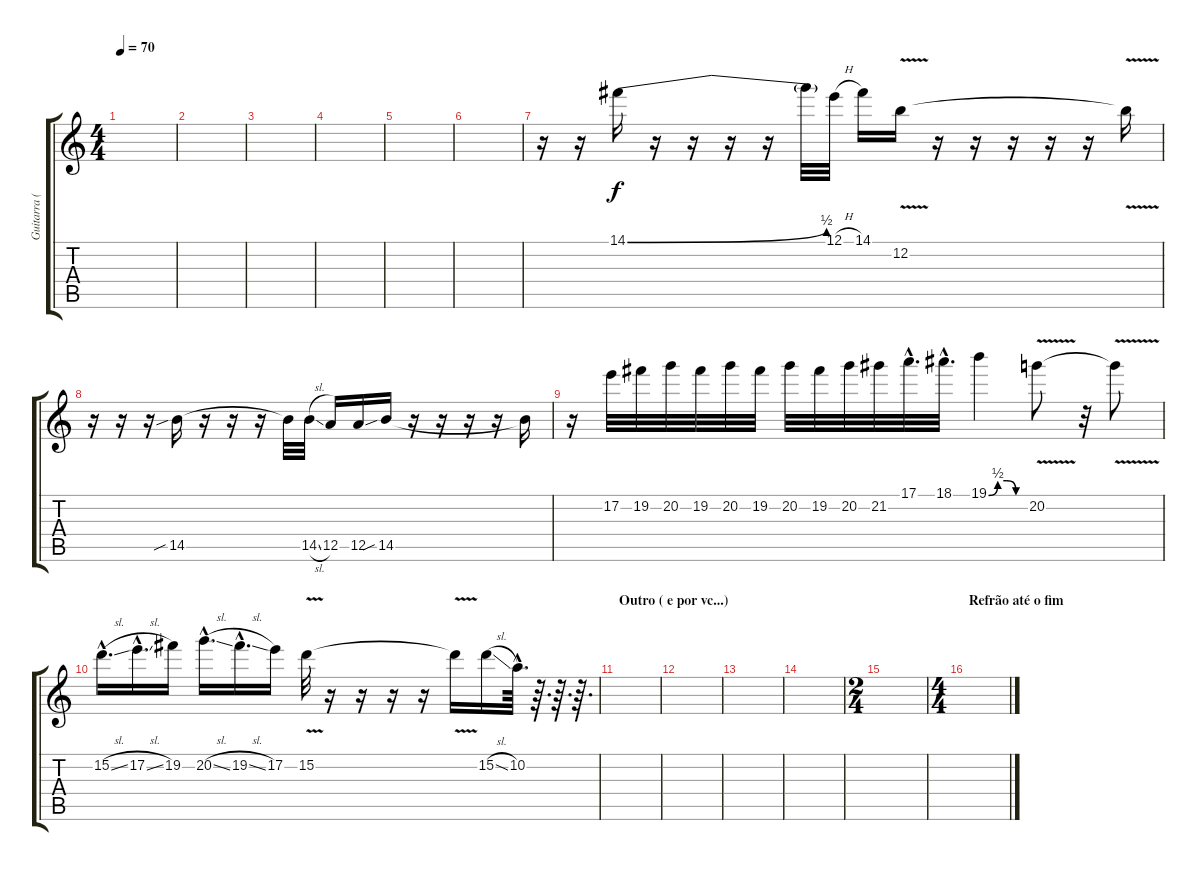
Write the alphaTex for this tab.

\track ("Guitarra (Solo)" "Guitarra (") {instrument distortionguitar}
\staff {score tabs}
\tuning (E4 B3 G3 D3 A2 E2) {hide}
\ts (4 4)
\tempo 70
\clef g2
\ks c
|
|
|
|
|
|
r.16 r.16 14.1{be (bend 0 0 60 2)}.16 r.16 r.16 r.16 r.16 14.1{t}.32 12.1{h}.32 14.1.16 12.2{v}.16 r.16 r.16 r.16 r.16 r.16 12.2{t}.16 |
r.16 r.16 r.16 14.5{sib}.16 r.16 r.16 r.16 14.5{t}.32 14.5{sl}.32 12.5.16 12.5.16 14.5{sib}.16 r.16 r.16 r.16 r.16 14.5{t}.16 |
r.16 17.2.32 19.2.32 20.2.32 19.2.32 20.2.32 19.2.32 20.2.32 19.2.32 20.2.32 21.2.32 17.1{hac}.32{d} 18.1{hac}.32{d} 19.1{be (custom 0 0 15 2 30 2 45 0 60 0)}.4 20.2{v}.8 r.32 20.2{t}.8 |
15.2{sl hac}.16{d} 17.2{sl hac}.16{d} 19.2.16 20.2{sl hac}.16{d} 19.2{sl hac}.16{d} 17.2.16 15.2{v}.32 r.16 r.16 r.16 r.16 15.2{t}.16 15.2{sl}.16 10.2{hac}.64{d} r.64{d} r.64{d} r.64{d} |
\section ("" "Outro ( e por vc...)")
|
|
|
|
\ts (2 4)
|
\ts (4 4)
\section ("" "Refrão até o fim")
